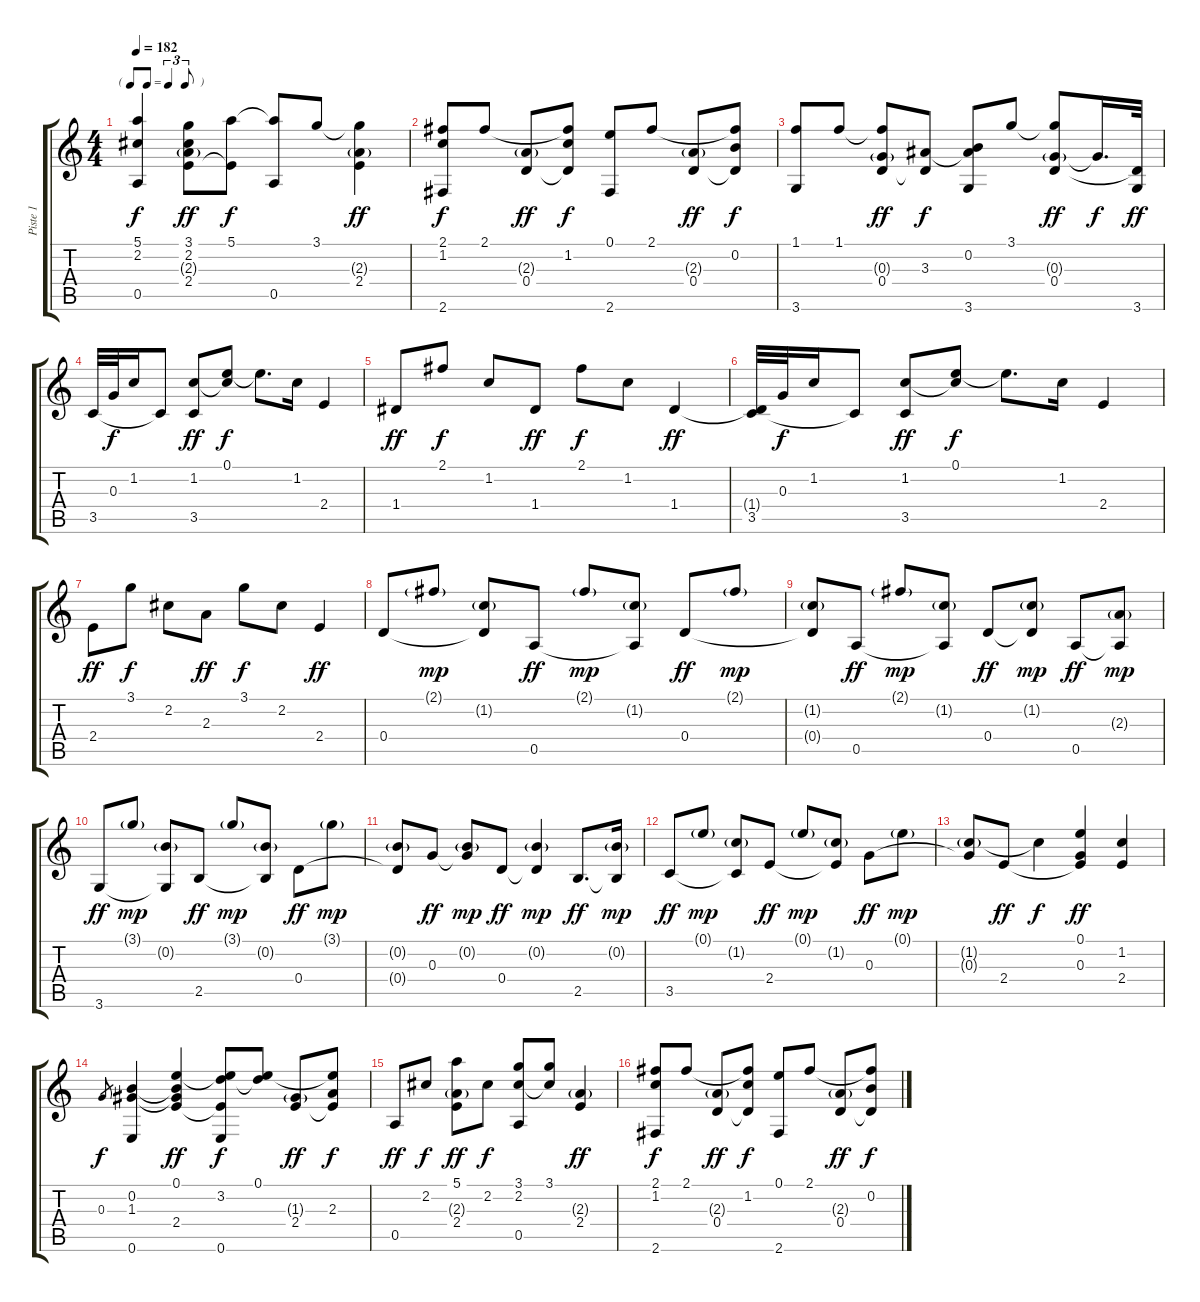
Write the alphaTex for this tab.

\track ("Piste 1" "Piste 1") {instrument acousticguitarsteel}
\staff {score tabs}
\tuning (E4 B3 G3 D3 A2 E2) {hide}
\ts (4 4)
\tf triplet8th
\tempo 182
\clef g2
\ks c
(5.1 2.2 0.5).4{dy f} (3.1 2.2 2.3{g} 2.4).8{dy ff} (5.1 2.4{t}).8{dy f} (5.1{t} 0.5).8 3.1.8 (3.1{t} 2.3{g} 2.4).4{dy ff} |
(2.1 1.2 2.6).8{dy f} 2.1.8 (2.3{g} 0.4).8{dy ff} (2.1{t} 1.2 0.4{t}).8{dy f} (0.1 2.6).8 2.1.8 (2.3{g} 0.4).8{dy ff} (2.1{t} 0.2 0.4{t}).8{dy f} |
(1.1 3.6).8 1.1.8 (1.1{t} 0.3{g} 0.4).8{dy ff} (3.3 0.4{t}).8{dy f} (0.2 3.3{t} 3.6).8 3.1.8 (3.1{t} 0.3{g} 0.4).8{dy ff} 0.3{t}.16{d dy f} (0.4{t} 3.6).32{dy ff} |
3.5.32 0.3.32{dy f} 1.2.16 3.5{t}.8 (1.2 3.5).8{dy ff} (0.1 1.2{t}).8{dy f} 0.1{t}.8{d} 1.2.16 2.4.4 |
1.4.8{dy ff} 2.1.8{dy f} 1.2.8 1.4.8{dy ff} 2.1.8{dy f} 1.2.8 1.4.4{dy ff} |
(1.4{t} 3.5).32 0.3.32{dy f} 1.2.16 3.5{t}.8 (1.2 3.5).8{dy ff} (0.1 1.2{t}).8{dy f} 0.1{t}.8{d} 1.2.16 2.4.4 |
2.4.8{dy ff} 3.1.8{dy f} 2.2.8 2.3.8{dy ff} 3.1.8{dy f} 2.2.8 2.4.4{dy ff} |
0.4.8 2.1{g}.8{dy mp} (1.2{g} 0.4{t}).8 0.5.8{dy ff} 2.1{g}.8{dy mp} (1.2{g} 0.5{t}).8 0.4.8{dy ff} 2.1{g}.8{dy mp} |
(1.2{g} 0.4{t}).8 0.5.8{dy ff} 2.1{g}.8{dy mp} (1.2{g} 0.5{t}).8 0.4.8{dy ff} (1.2{g} 0.4{t}).8{dy mp} 0.5.8{dy ff} (2.3{g} 0.5{t}).8{dy mp} |
3.6.8{dy ff} 3.1{g}.8{dy mp} (0.2{g} 3.6{t}).8 2.5.8{dy ff} 3.1{g}.8{dy mp} (0.2{g} 2.5{t}).8 0.4.8{dy ff} 3.1{g}.8{dy mp} |
(0.2{g} 0.4{t}).8 0.3.8{dy ff} (0.2{g} 0.3{t}).8{dy mp} 0.4.8{dy ff} (0.2{g} 0.4{t}).4{dy mp} 2.5.8{d dy ff} (0.2{g} 2.5{t}).16{dy mp} |
3.5.8{dy ff} 0.1{g}.8{dy mp} (1.2{g} 3.5{t}).8 2.4.8{dy ff} 0.1{g}.8{dy mp} (1.2{g} 2.4{t}).8 0.3.8{dy ff} 0.1{g}.8{dy mp} |
(1.2{g} 0.3{t}).8 2.4.8{dy ff} 1.2{t}.4{dy f} (0.1 0.3 2.4{t}).4{dy ff} (1.2 2.4).4 |
0.3.8{gr dy f} (0.2 1.3 0.6).4 (0.1 0.2{t} 1.3{t} 2.4).4{dy ff} (0.1{t} 3.2 2.4{t} 0.6).8{dy f} (0.1 3.2{t}).8 (1.3{g} 2.4).8{dy ff} (0.1{t} 2.3 2.4{t}).8{dy f} |
0.5.8{dy ff} 2.2.8{dy f} (5.1 2.3{g} 2.4).8{dy ff} 2.2.8{dy f} (3.1 2.2 0.5).8 (3.1 2.2{t}).8 (2.3{g} 2.4).4{dy ff} |
(2.1 1.2 2.6).8{dy f} 2.1.8 (2.3{g} 0.4).8{dy ff} (2.1{t} 1.2 0.4{t}).8{dy f} (0.1 2.6).8 2.1.8 (2.3{g} 0.4).8{dy ff} (2.1{t} 0.2 0.4{t}).8{dy f}
